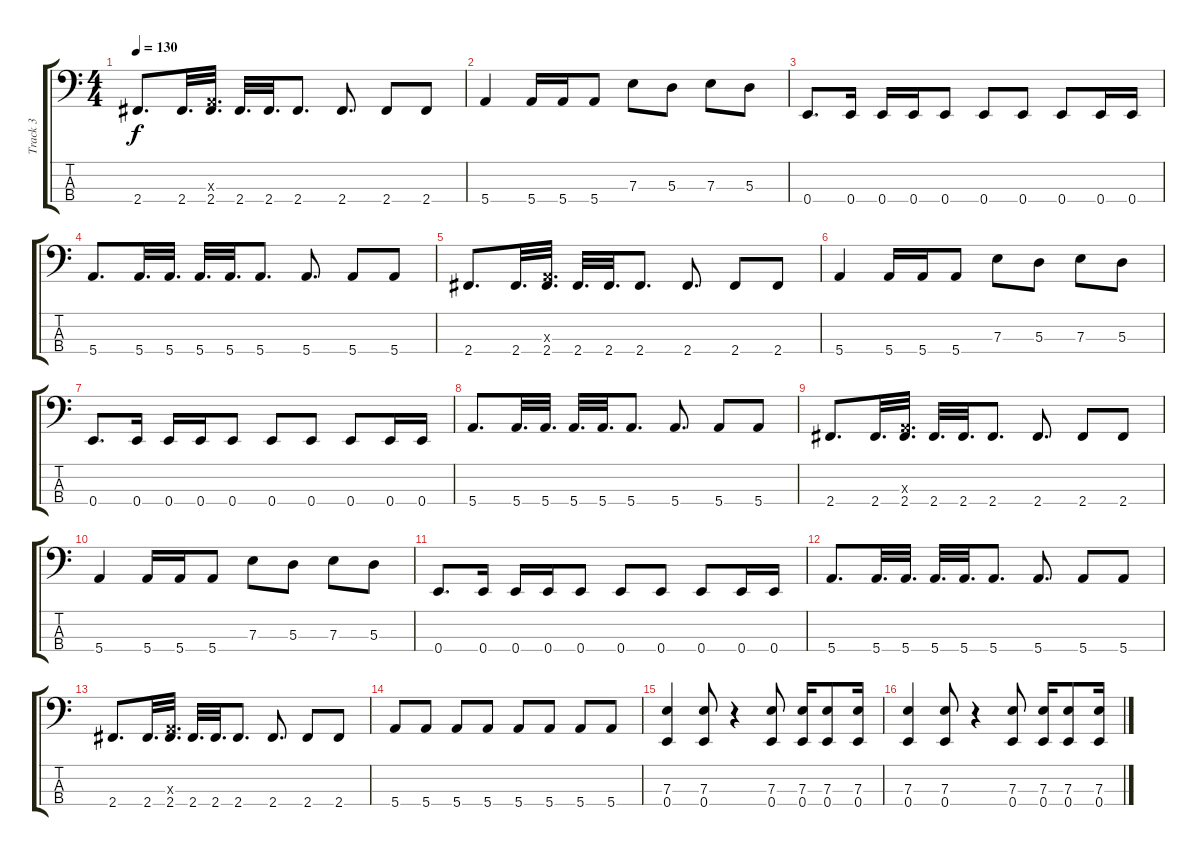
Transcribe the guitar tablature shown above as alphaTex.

\track ("Track 3" "Track 3") {instrument electricbassfinger}
\staff {score tabs}
\tuning (G2 D2 A1 E1) {hide}
\ts (4 4)
\tempo 130
\clef f4
\ks c
2.4.8{d dy f} 2.4.32{d} (0.3{x} 2.4).32{d} 2.4.32{d} 2.4.32{d} 2.4.8{d} 2.4.8{d} 2.4.8 2.4.8 |
5.4.4 5.4.16 5.4.16 5.4.8 7.3.8 5.3.8 7.3.8 5.3.8 |
0.4.8{d} 0.4.16 0.4.16 0.4.16 0.4.8 0.4.8 0.4.8 0.4.8 0.4.16 0.4.16 |
5.4.8{d} 5.4.32{d} 5.4.32{d} 5.4.32{d} 5.4.32{d} 5.4.8{d} 5.4.8{d} 5.4.8 5.4.8 |
2.4.8{d} 2.4.32{d} (0.3{x} 2.4).32{d} 2.4.32{d} 2.4.32{d} 2.4.8{d} 2.4.8{d} 2.4.8 2.4.8 |
5.4.4 5.4.16 5.4.16 5.4.8 7.3.8 5.3.8 7.3.8 5.3.8 |
0.4.8{d} 0.4.16 0.4.16 0.4.16 0.4.8 0.4.8 0.4.8 0.4.8 0.4.16 0.4.16 |
5.4.8{d} 5.4.32{d} 5.4.32{d} 5.4.32{d} 5.4.32{d} 5.4.8{d} 5.4.8{d} 5.4.8 5.4.8 |
2.4.8{d} 2.4.32{d} (0.3{x} 2.4).32{d} 2.4.32{d} 2.4.32{d} 2.4.8{d} 2.4.8{d} 2.4.8 2.4.8 |
5.4.4 5.4.16 5.4.16 5.4.8 7.3.8 5.3.8 7.3.8 5.3.8 |
0.4.8{d} 0.4.16 0.4.16 0.4.16 0.4.8 0.4.8 0.4.8 0.4.8 0.4.16 0.4.16 |
5.4.8{d} 5.4.32{d} 5.4.32{d} 5.4.32{d} 5.4.32{d} 5.4.8{d} 5.4.8{d} 5.4.8 5.4.8 |
2.4.8{d} 2.4.32{d} (0.3{x} 2.4).32{d} 2.4.32{d} 2.4.32{d} 2.4.8{d} 2.4.8{d} 2.4.8 2.4.8 |
5.4.8 5.4.8 5.4.8 5.4.8 5.4.8 5.4.8 5.4.8 5.4.8 |
(7.3 0.4).4 (7.3 0.4).8 r.4 (7.3 0.4).8 (7.3 0.4).16 (7.3 0.4).8 (7.3 0.4).16 |
(7.3 0.4).4 (7.3 0.4).8 r.4 (7.3 0.4).8 (7.3 0.4).16 (7.3 0.4).8 (7.3 0.4).16
